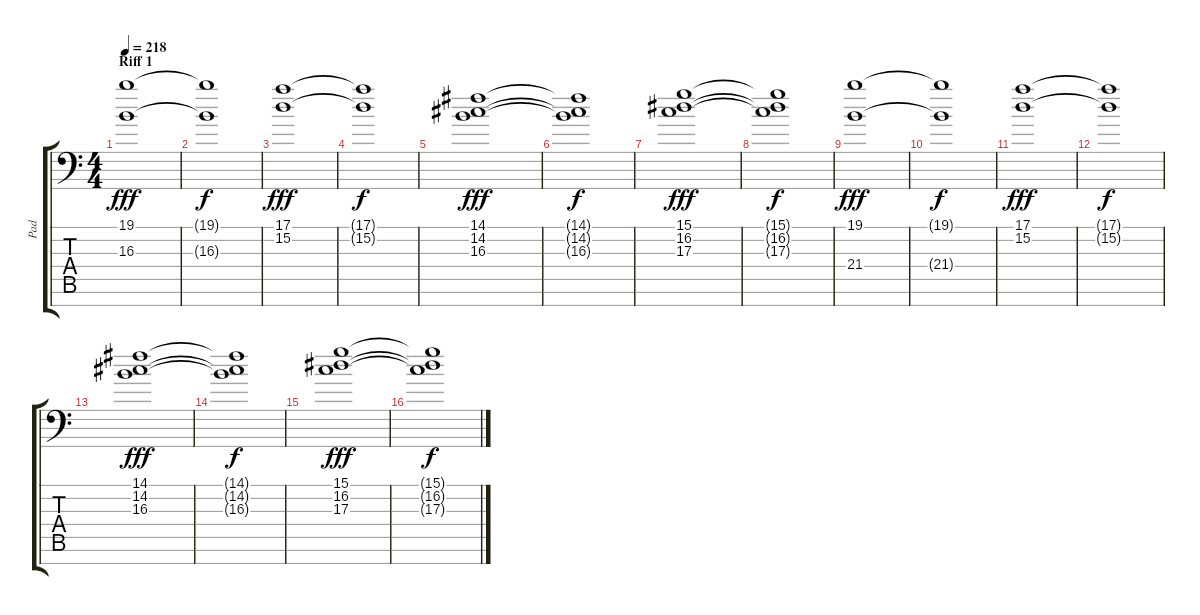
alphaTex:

\track ("Pad" "Pad") {instrument pad5bowed}
\staff {score tabs}
\tuning (E4 B3 G3 D3 A2 E2 C-1) {hide}
\ts (4 4)
\section ("" "Riff 1")
\tempo 218
\clef f4
\ks c
(19.1 16.3).1{dy fff} |
(19.1{t} 16.3{t}).1{dy f} |
(17.1 15.2).1{dy fff} |
(17.1{t} 15.2{t}).1{dy f} |
(14.1 14.2 16.3).1{dy fff} |
(14.1{t} 14.2{t} 16.3{t}).1{dy f} |
(15.1 16.2 17.3).1{dy fff} |
(15.1{t} 16.2{t} 17.3{t}).1{dy f} |
(19.1 21.4).1{dy fff} |
(19.1{t} 21.4{t}).1{dy f} |
(17.1 15.2).1{dy fff} |
(17.1{t} 15.2{t}).1{dy f} |
(14.1 14.2 16.3).1{dy fff} |
(14.1{t} 14.2{t} 16.3{t}).1{dy f} |
(15.1 16.2 17.3).1{dy fff} |
(15.1{t} 16.2{t} 17.3{t}).1{dy f}
